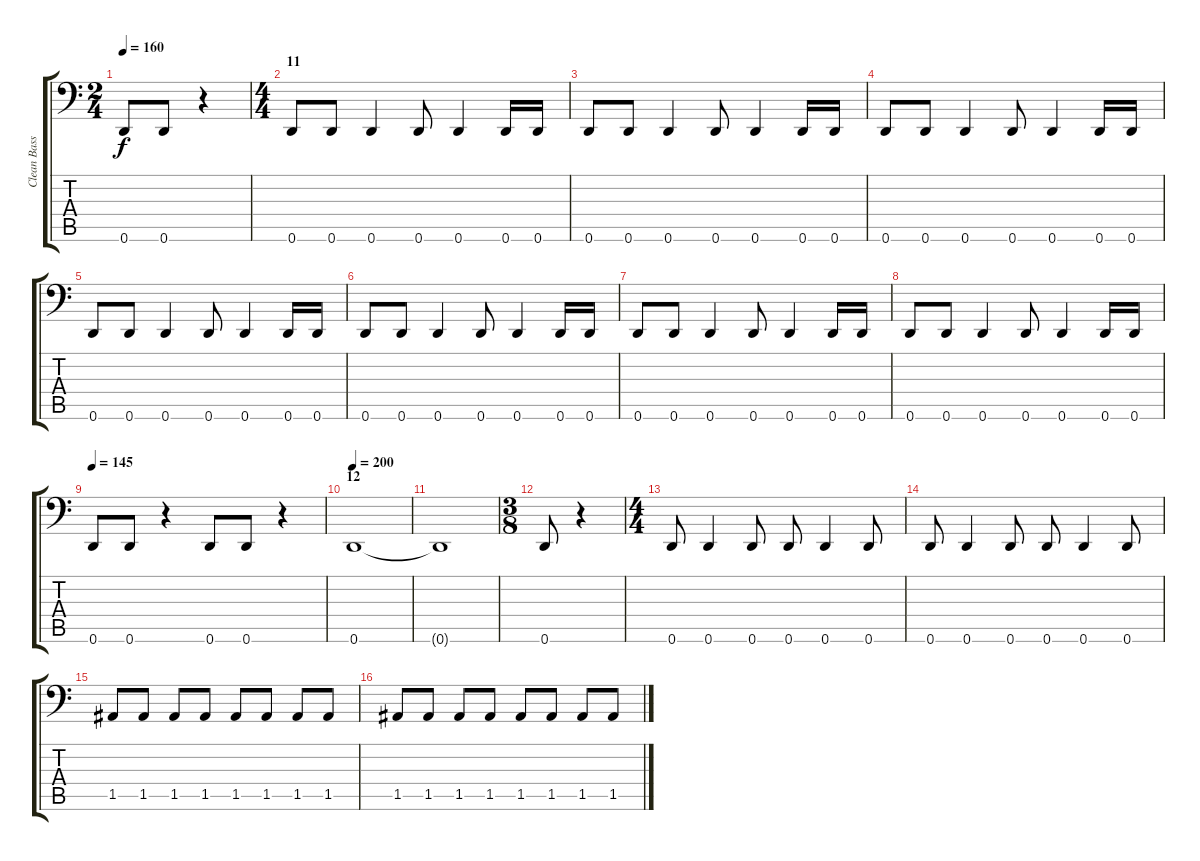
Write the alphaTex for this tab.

\track ("Clean Bass" "Clean Bass") {instrument electricbasspick}
\staff {score tabs}
\tuning (E3 B2 G2 D2 A1 D1) {hide}
\ts (2 4)
\tempo 160
\clef f4
\ks c
0.6.8{dy f} 0.6.8 r.4 |
\ts (4 4)
\section ("" "11")
0.6.8 0.6.8 0.6.4 0.6.8 0.6.4 0.6.16 0.6.16 |
0.6.8 0.6.8 0.6.4 0.6.8 0.6.4 0.6.16 0.6.16 |
0.6.8 0.6.8 0.6.4 0.6.8 0.6.4 0.6.16 0.6.16 |
0.6.8 0.6.8 0.6.4 0.6.8 0.6.4 0.6.16 0.6.16 |
0.6.8 0.6.8 0.6.4 0.6.8 0.6.4 0.6.16 0.6.16 |
0.6.8 0.6.8 0.6.4 0.6.8 0.6.4 0.6.16 0.6.16 |
0.6.8 0.6.8 0.6.4 0.6.8 0.6.4 0.6.16 0.6.16 |
\tempo 145
0.6.8 0.6.8 r.4 0.6.8 0.6.8 r.4 |
\section ("" "12")
\tempo 200
0.6.1 |
0.6{t}.1 |
\ts (3 8)
0.6.8 r.4 |
\ts (4 4)
0.6.8 0.6.4 0.6.8 0.6.8 0.6.4 0.6.8 |
0.6.8 0.6.4 0.6.8 0.6.8 0.6.4 0.6.8 |
1.5.8 1.5.8 1.5.8 1.5.8 1.5.8 1.5.8 1.5.8 1.5.8 |
1.5.8 1.5.8 1.5.8 1.5.8 1.5.8 1.5.8 1.5.8 1.5.8
